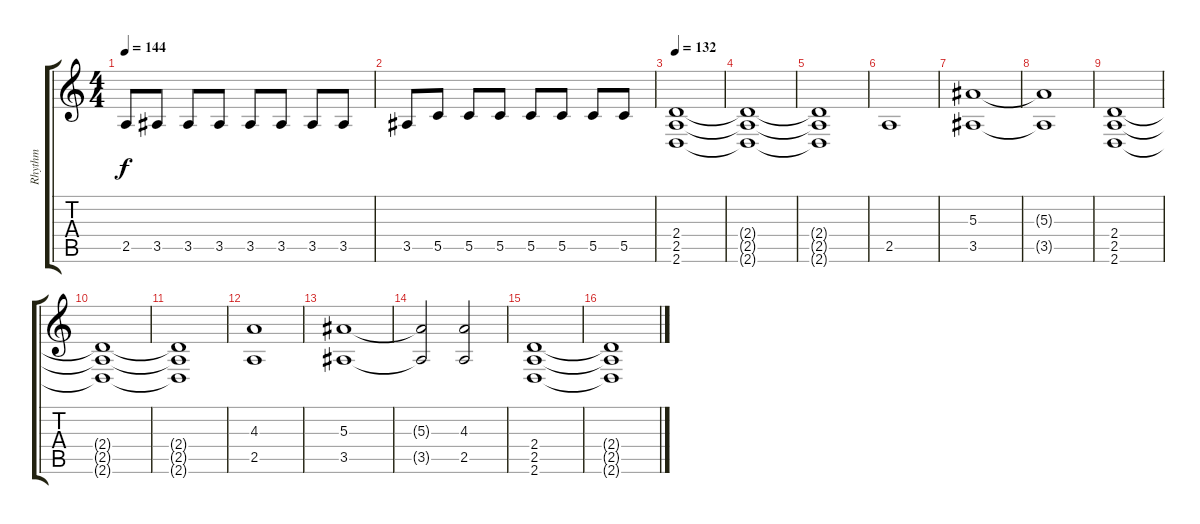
\track ("Rhythm" "Rhythm") {instrument distortionguitar}
\staff {score tabs}
\tuning (D4 A3 F3 C3 G2 C2) {hide}
\ts (4 4)
\tempo 144
\clef g2
\ks c
2.5.8{dy f} 3.5.8 3.5.8 3.5.8 3.5.8 3.5.8 3.5.8 3.5.8 |
3.5.8 5.5.8 5.5.8 5.5.8 5.5.8 5.5.8 5.5.8 5.5.8 |
\tempo 132
(2.4 2.5 2.6).1 |
(2.4{t} 2.5{t} 2.6{t}).1 |
(2.4{t} 2.5{t} 2.6{t}).1 |
2.5.1 |
(5.3 3.5).1 |
(5.3{t} 3.5{t}).1 |
(2.4 2.5 2.6).1 |
(2.4{t} 2.5{t} 2.6{t}).1 |
(2.4{t} 2.5{t} 2.6{t}).1 |
(4.3 2.5).1 |
(5.3 3.5).1 |
(5.3{t} 3.5{t}).2 (4.3 2.5).2 |
(2.4 2.5 2.6).1 |
(2.4{t} 2.5{t} 2.6{t}).1
